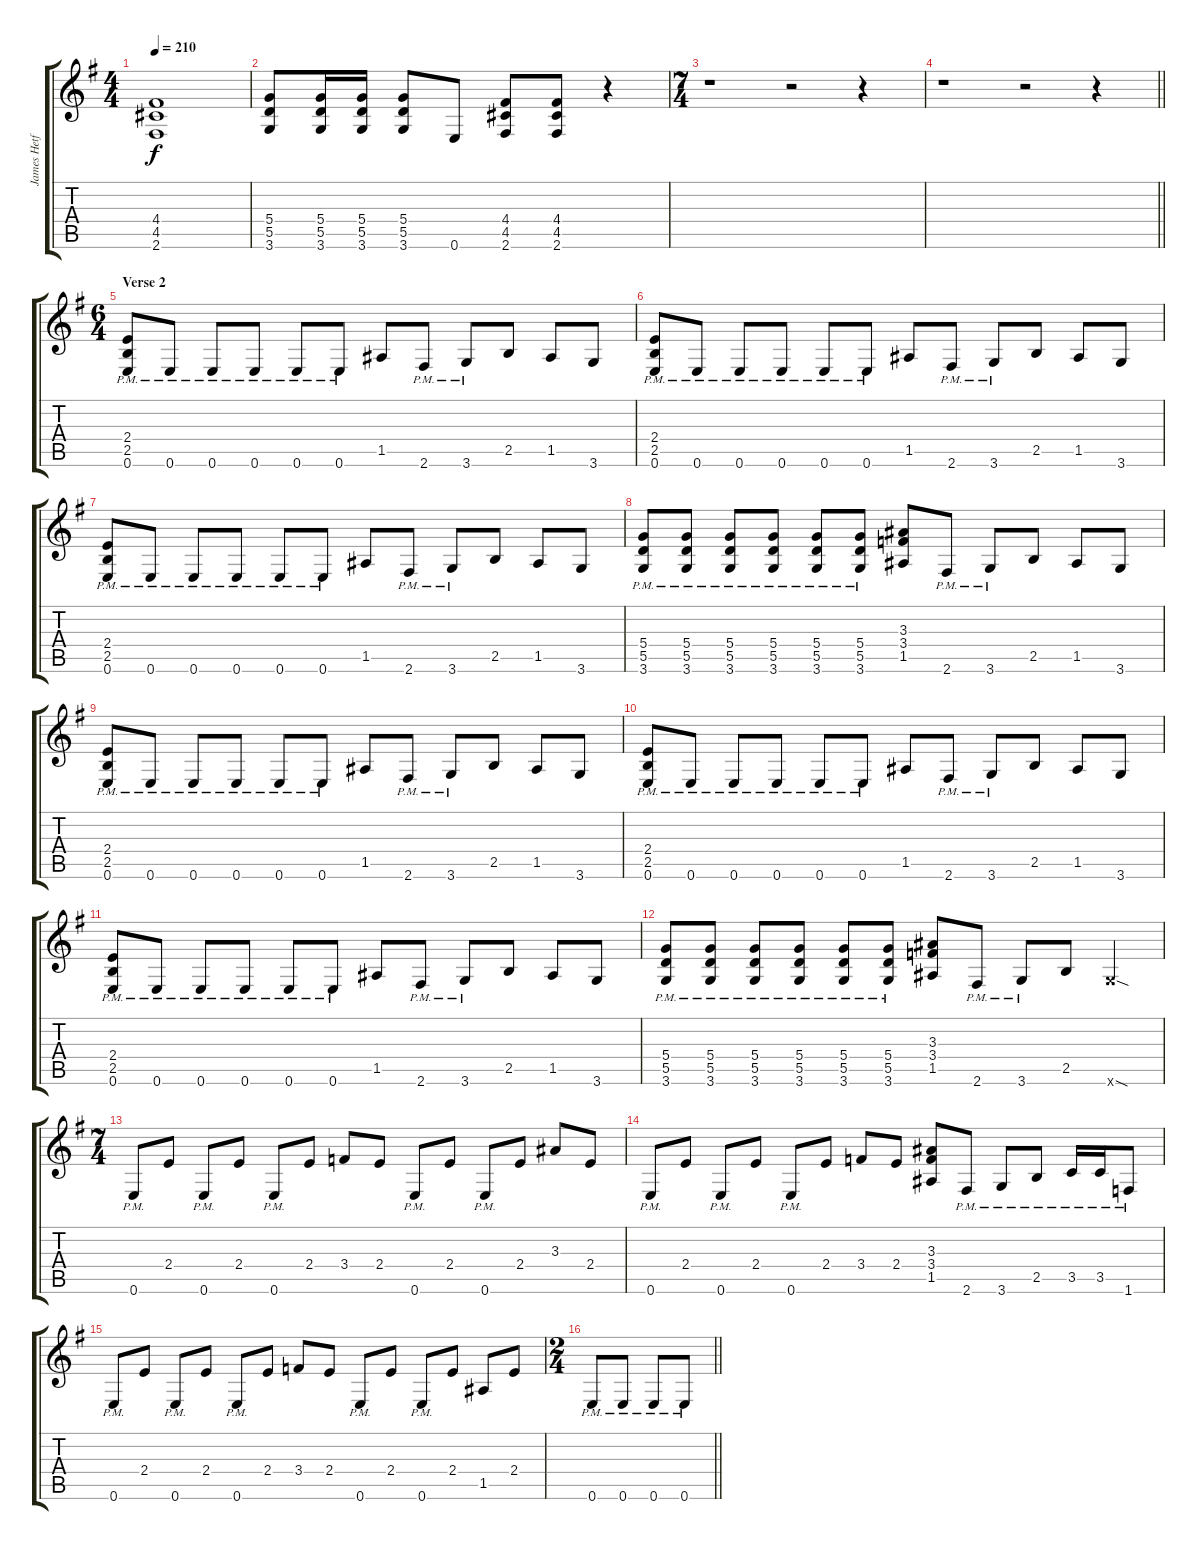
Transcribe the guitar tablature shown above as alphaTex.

\track ("James Hetfield" "James Hetf") {instrument distortionguitar}
\staff {score tabs}
\tuning (E4 B3 G3 D3 A2 E2) {hide}
\ts (4 4)
\tempo 210
\clef g2
\ks g
(4.4 4.5 2.6).1{dy f} |
(5.4 5.5 3.6).8 (5.4 5.5 3.6).16 (5.4 5.5 3.6).16 (5.4 5.5 3.6).8 0.6.8 (4.4 4.5 2.6).8 (4.4 4.5 2.6).8 r.4 |
\ts (7 4)
r.1 r.2 r.4 |
\barLineRight lightlight
r.1 r.2 r.4 |
\ts (6 4)
\section ("" "Verse 2")
(2.4{pm} 2.5{pm} 0.6{pm}).8 0.6{pm}.8 0.6{pm}.8 0.6{pm}.8 0.6{pm}.8 0.6{pm}.8 1.5.8 2.6{pm}.8 3.6{pm}.8 2.5.8 1.5.8 3.6.8 |
(2.4{pm} 2.5{pm} 0.6{pm}).8 0.6{pm}.8 0.6{pm}.8 0.6{pm}.8 0.6{pm}.8 0.6{pm}.8 1.5.8 2.6{pm}.8 3.6{pm}.8 2.5.8 1.5.8 3.6.8 |
(2.4{pm} 2.5{pm} 0.6{pm}).8 0.6{pm}.8 0.6{pm}.8 0.6{pm}.8 0.6{pm}.8 0.6{pm}.8 1.5.8 2.6{pm}.8 3.6{pm}.8 2.5.8 1.5.8 3.6.8 |
(5.4{pm} 5.5{pm} 3.6{pm}).8 (5.4{pm} 5.5{pm} 3.6{pm}).8 (5.4{pm} 5.5{pm} 3.6{pm}).8 (5.4{pm} 5.5{pm} 3.6{pm}).8 (5.4{pm} 5.5{pm} 3.6{pm}).8 (5.4{pm} 5.5{pm} 3.6{pm}).8 (3.3 3.4 1.5).8 2.6{pm}.8 3.6{pm}.8 2.5.8 1.5.8 3.6.8 |
(2.4{pm} 2.5{pm} 0.6{pm}).8 0.6{pm}.8 0.6{pm}.8 0.6{pm}.8 0.6{pm}.8 0.6{pm}.8 1.5.8 2.6{pm}.8 3.6{pm}.8 2.5.8 1.5.8 3.6.8 |
(2.4{pm} 2.5{pm} 0.6{pm}).8 0.6{pm}.8 0.6{pm}.8 0.6{pm}.8 0.6{pm}.8 0.6{pm}.8 1.5.8 2.6{pm}.8 3.6{pm}.8 2.5.8 1.5.8 3.6.8 |
(2.4{pm} 2.5{pm} 0.6{pm}).8 0.6{pm}.8 0.6{pm}.8 0.6{pm}.8 0.6{pm}.8 0.6{pm}.8 1.5.8 2.6{pm}.8 3.6{pm}.8 2.5.8 1.5.8 3.6.8 |
(5.4{pm} 5.5{pm} 3.6{pm}).8 (5.4{pm} 5.5{pm} 3.6{pm}).8 (5.4{pm} 5.5{pm} 3.6{pm}).8 (5.4{pm} 5.5{pm} 3.6{pm}).8 (5.4{pm} 5.5{pm} 3.6{pm}).8 (5.4{pm} 5.5{pm} 3.6{pm}).8 (3.3 3.4 1.5).8 2.6{pm}.8 3.6{pm}.8 2.5.8 3.6{sod x}.4 |
\ts (7 4)
0.6{pm}.8 2.4.8 0.6{pm}.8 2.4.8 0.6{pm}.8 2.4.8 3.4.8 2.4.8 0.6{pm}.8 2.4.8 0.6{pm}.8 2.4.8 3.3.8 2.4.8 |
0.6{pm}.8 2.4.8 0.6{pm}.8 2.4.8 0.6{pm}.8 2.4.8 3.4.8 2.4.8 (3.3 3.4 1.5).8 2.6{pm}.8 3.6{pm}.8 2.5{pm}.8 3.5{pm}.16 3.5{pm}.16 1.6{pm}.8 |
0.6{pm}.8 2.4.8 0.6{pm}.8 2.4.8 0.6{pm}.8 2.4.8 3.4.8 2.4.8 0.6{pm}.8 2.4.8 0.6{pm}.8 2.4.8 1.5.8 2.4.8 |
\ts (2 4)
\barLineRight lightlight
0.6{pm}.8 0.6{pm}.8 0.6{pm}.8 0.6{pm}.8
